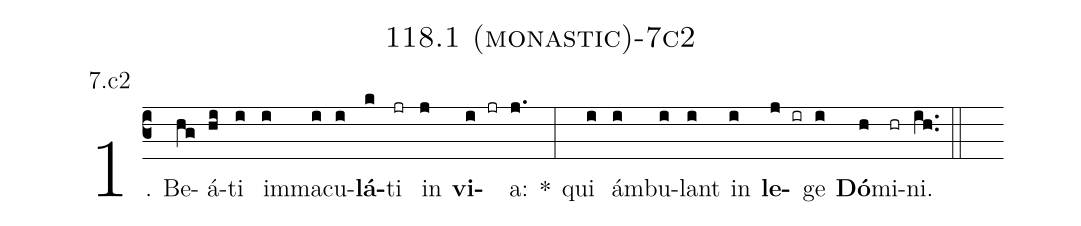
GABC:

name: 118.1 (monastic)-7c2;
annotation: 7.c2;
%%
(c3)1. Be(hg)á(hi)ti(i) im(i)ma(i)cu(i)<b>lá</b>(k)ti(jr) in(j) <b>vi</b>(i jr)a:(j.) *(:) qui(i) ám(i)bu(i)lant(i) in(i) <b>le</b>(j ir)ge(i) <b>Dó</b>(h)mi(hr)ni.(ih..) (::)
